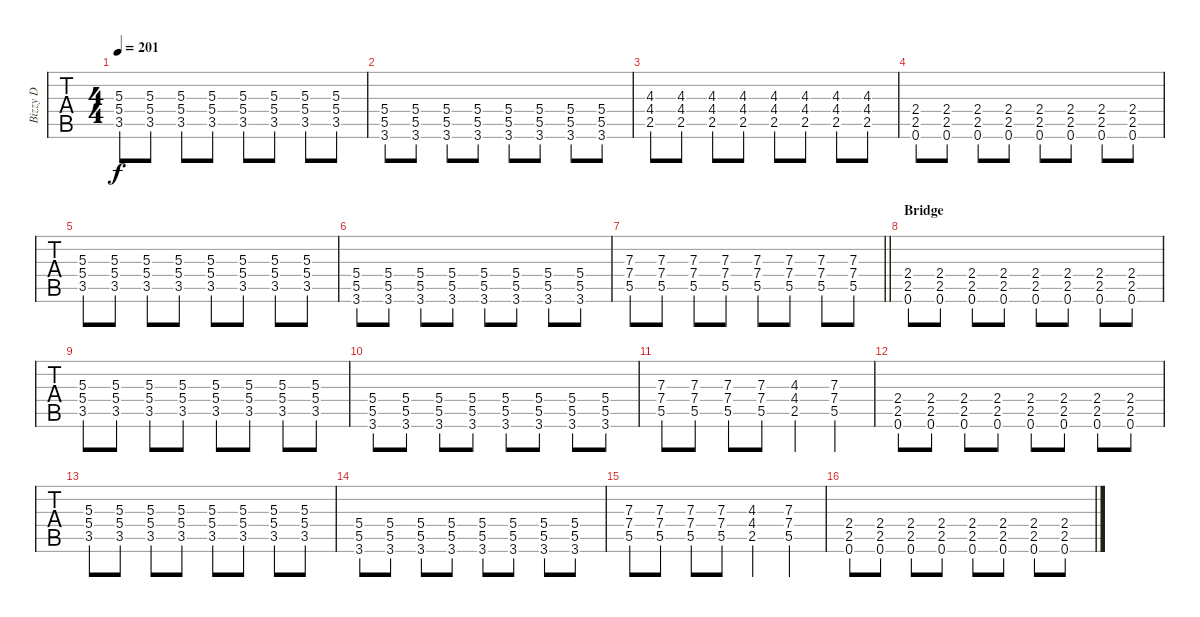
\track ("Bizzy D" "Bizzy D") {instrument distortionguitar}
\staff {tabs}
\tuning (E4 B3 G3 D3 A2 E2) {hide}
\ts (4 4)
\tempo 201
\clef g2
\ks c
(5.3 5.4 3.5).8{dy f} (5.3 5.4 3.5).8 (5.3 5.4 3.5).8 (5.3 5.4 3.5).8 (5.3 5.4 3.5).8 (5.3 5.4 3.5).8 (5.3 5.4 3.5).8 (5.3 5.4 3.5).8 |
(5.4 5.5 3.6).8 (5.4 5.5 3.6).8 (5.4 5.5 3.6).8 (5.4 5.5 3.6).8 (5.4 5.5 3.6).8 (5.4 5.5 3.6).8 (5.4 5.5 3.6).8 (5.4 5.5 3.6).8 |
(4.3 4.4 2.5).8 (4.3 4.4 2.5).8 (4.3 4.4 2.5).8 (4.3 4.4 2.5).8 (4.3 4.4 2.5).8 (4.3 4.4 2.5).8 (4.3 4.4 2.5).8 (4.3 4.4 2.5).8 |
(2.4 2.5 0.6).8 (2.4 2.5 0.6).8 (2.4 2.5 0.6).8 (2.4 2.5 0.6).8 (2.4 2.5 0.6).8 (2.4 2.5 0.6).8 (2.4 2.5 0.6).8 (2.4 2.5 0.6).8 |
(5.3 5.4 3.5).8 (5.3 5.4 3.5).8 (5.3 5.4 3.5).8 (5.3 5.4 3.5).8 (5.3 5.4 3.5).8 (5.3 5.4 3.5).8 (5.3 5.4 3.5).8 (5.3 5.4 3.5).8 |
(5.4 5.5 3.6).8 (5.4 5.5 3.6).8 (5.4 5.5 3.6).8 (5.4 5.5 3.6).8 (5.4 5.5 3.6).8 (5.4 5.5 3.6).8 (5.4 5.5 3.6).8 (5.4 5.5 3.6).8 |
\barLineRight lightlight
(7.3 7.4 5.5).8 (7.3 7.4 5.5).8 (7.3 7.4 5.5).8 (7.3 7.4 5.5).8 (7.3 7.4 5.5).8 (7.3 7.4 5.5).8 (7.3 7.4 5.5).8 (7.3 7.4 5.5).8 |
\section ("" "Bridge")
(2.4 2.5 0.6).8 (2.4 2.5 0.6).8 (2.4 2.5 0.6).8 (2.4 2.5 0.6).8 (2.4 2.5 0.6).8 (2.4 2.5 0.6).8 (2.4 2.5 0.6).8 (2.4 2.5 0.6).8 |
(5.3 5.4 3.5).8 (5.3 5.4 3.5).8 (5.3 5.4 3.5).8 (5.3 5.4 3.5).8 (5.3 5.4 3.5).8 (5.3 5.4 3.5).8 (5.3 5.4 3.5).8 (5.3 5.4 3.5).8 |
(5.4 5.5 3.6).8 (5.4 5.5 3.6).8 (5.4 5.5 3.6).8 (5.4 5.5 3.6).8 (5.4 5.5 3.6).8 (5.4 5.5 3.6).8 (5.4 5.5 3.6).8 (5.4 5.5 3.6).8 |
(7.3 7.4 5.5).8 (7.3 7.4 5.5).8 (7.3 7.4 5.5).8 (7.3 7.4 5.5).8 (4.3 4.4 2.5).4 (7.3 7.4 5.5).4 |
(2.4 2.5 0.6).8 (2.4 2.5 0.6).8 (2.4 2.5 0.6).8 (2.4 2.5 0.6).8 (2.4 2.5 0.6).8 (2.4 2.5 0.6).8 (2.4 2.5 0.6).8 (2.4 2.5 0.6).8 |
(5.3 5.4 3.5).8 (5.3 5.4 3.5).8 (5.3 5.4 3.5).8 (5.3 5.4 3.5).8 (5.3 5.4 3.5).8 (5.3 5.4 3.5).8 (5.3 5.4 3.5).8 (5.3 5.4 3.5).8 |
(5.4 5.5 3.6).8 (5.4 5.5 3.6).8 (5.4 5.5 3.6).8 (5.4 5.5 3.6).8 (5.4 5.5 3.6).8 (5.4 5.5 3.6).8 (5.4 5.5 3.6).8 (5.4 5.5 3.6).8 |
(7.3 7.4 5.5).8 (7.3 7.4 5.5).8 (7.3 7.4 5.5).8 (7.3 7.4 5.5).8 (4.3 4.4 2.5).4 (7.3 7.4 5.5).4 |
(2.4 2.5 0.6).8 (2.4 2.5 0.6).8 (2.4 2.5 0.6).8 (2.4 2.5 0.6).8 (2.4 2.5 0.6).8 (2.4 2.5 0.6).8 (2.4 2.5 0.6).8 (2.4 2.5 0.6).8
